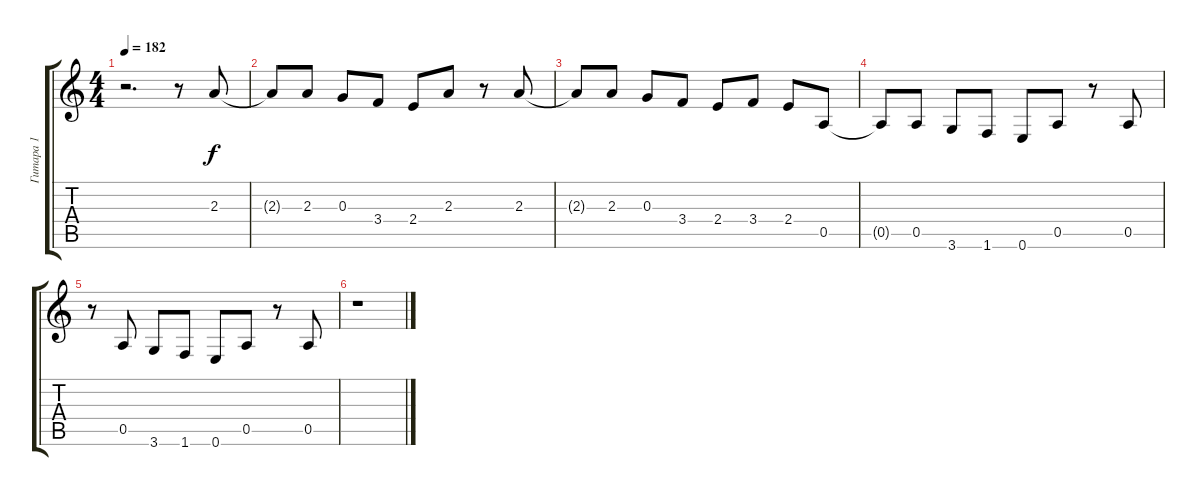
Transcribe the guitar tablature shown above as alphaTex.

\track ("Гитара 1" "Гитара 1") {instrument electricguitarclean}
\staff {score tabs}
\tuning (E4 B3 G3 D3 A2 E2) {hide}
\ts (4 4)
\tempo 182
\clef g2
\ks c
r.2{d dy f} r.8 2.3.8 |
2.3{t}.8 2.3.8 0.3.8 3.4.8 2.4.8 2.3.8 r.8 2.3.8 |
2.3{t}.8 2.3.8 0.3.8 3.4.8 2.4.8 3.4.8 2.4.8 0.5.8 |
0.5{t}.8 0.5.8 3.6.8 1.6.8 0.6.8 0.5.8 r.8 0.5.8 |
r.8 0.5.8 3.6.8 1.6.8 0.6.8 0.5.8 r.8 0.5.8 |
r.1
